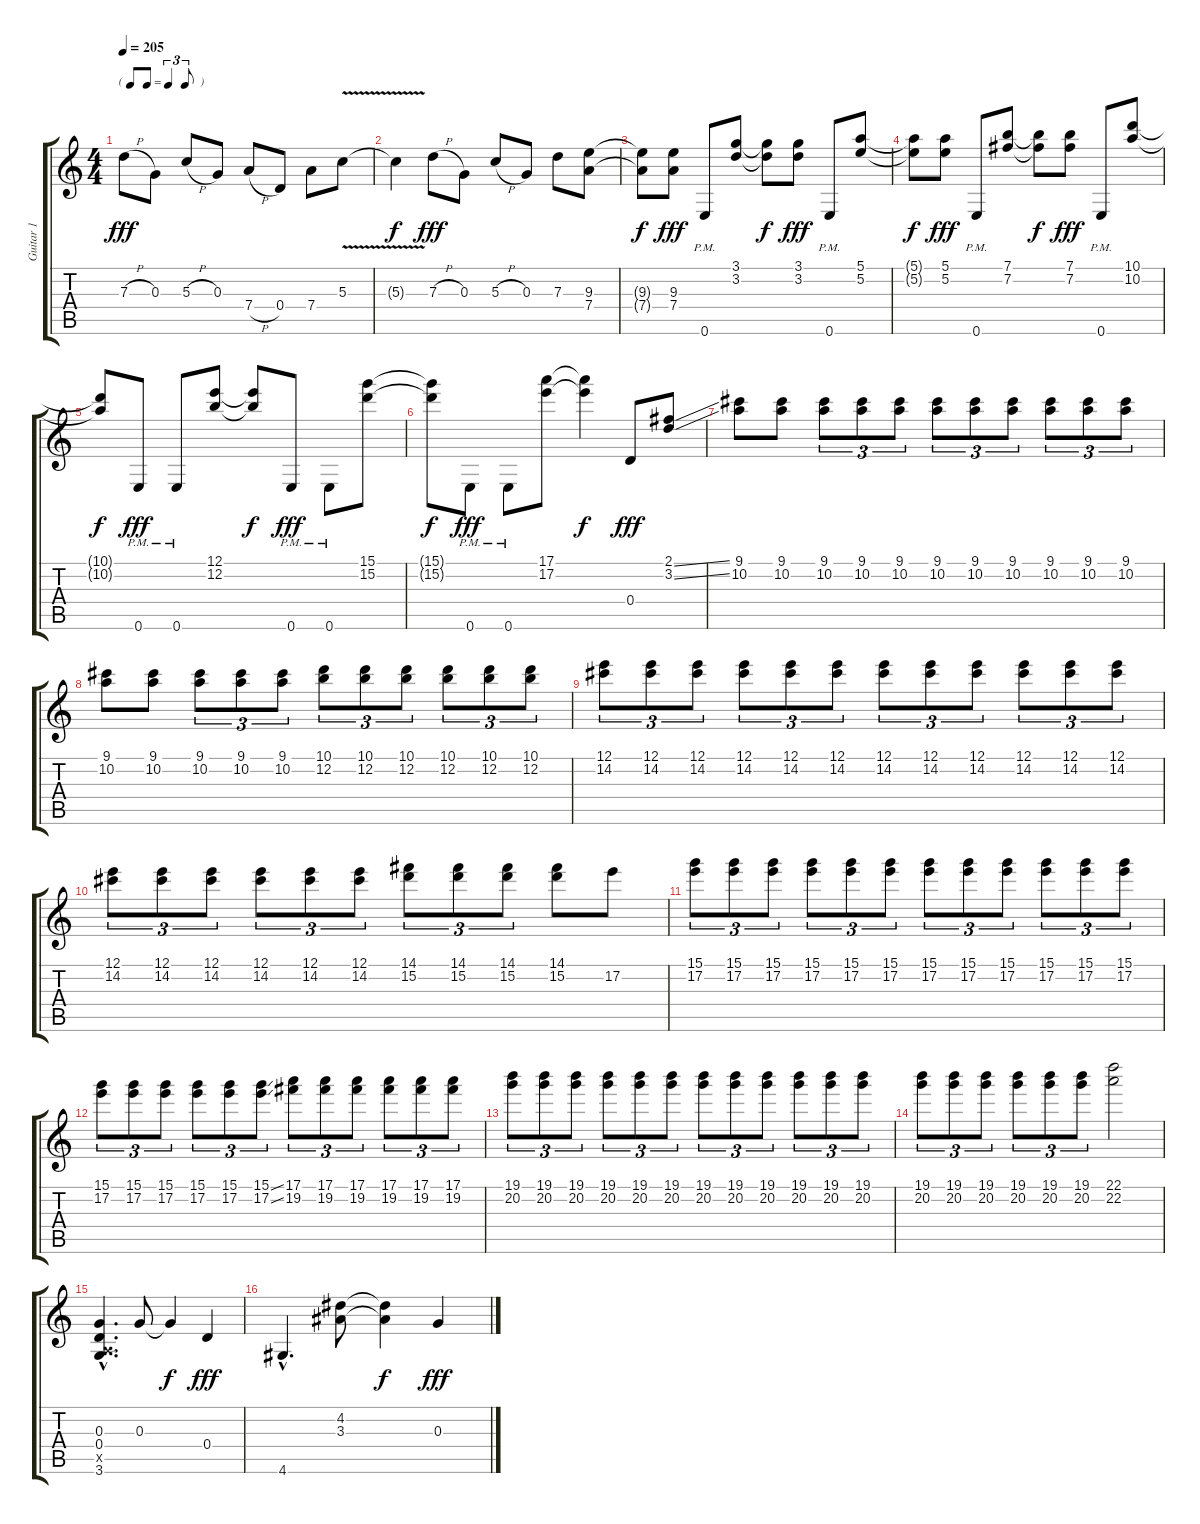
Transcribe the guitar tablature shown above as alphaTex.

\track ("Guitar 1" "Guitar 1") {instrument distortionguitar}
\staff {score tabs}
\tuning (E4 B3 G3 D3 A2 E2) {hide}
\ts (4 4)
\tf triplet8th
\tempo 205
\clef g2
\ks c
7.3{h}.8{dy fff} 0.3.8 5.3{h}.8 0.3.8 7.4{h}.8 0.4.8 7.4.8 5.3{v}.8 |
5.3{t}.4{dy f} 7.3{h}.8{dy fff} 0.3.8 5.3{h}.8 0.3.8 7.3.8 (9.3 7.4).8 |
(9.3{t} 7.4{t}).8{dy f} (9.3 7.4).8{dy fff} 0.6{pm}.8 (3.1 3.2).8 (3.1{t} 3.2{t}).8{dy f} (3.1 3.2).8{dy fff} 0.6{pm}.8 (5.1 5.2).8 |
(5.1{t} 5.2{t}).8{dy f} (5.1 5.2).8{dy fff} 0.6{pm}.8 (7.1 7.2).8 (7.1{t} 7.2{t}).8{dy f} (7.1 7.2).8{dy fff} 0.6{pm}.8 (10.1 10.2).8 |
(10.1{t} 10.2{t}).8{dy f} 0.6{pm}.8{dy fff} 0.6{pm}.8 (12.1 12.2).8 (12.1{t} 12.2{t}).8{dy f} 0.6{pm}.8{dy fff} 0.6{pm}.8 (15.1 15.2).8 |
(15.1{t} 15.2{t}).8{dy f} 0.6{pm}.8{dy fff} 0.6{pm}.8 (17.1 17.2).8 (17.1{t} 17.2{t}).4{dy f} 0.4.8{dy fff} (2.1{ss} 3.2{ss}).8 |
(9.1 10.2).8 (9.1 10.2).8 (9.1 10.2).8{tu (3 2)} (9.1 10.2).8{tu (3 2)} (9.1 10.2).8{tu (3 2)} (9.1 10.2).8{tu (3 2)} (9.1 10.2).8{tu (3 2)} (9.1 10.2).8{tu (3 2)} (9.1 10.2).8{tu (3 2)} (9.1 10.2).8{tu (3 2)} (9.1 10.2).8{tu (3 2)} |
(9.1 10.2).8 (9.1 10.2).8 (9.1 10.2).8{tu (3 2)} (9.1 10.2).8{tu (3 2)} (9.1 10.2).8{tu (3 2)} (10.1 12.2).8{tu (3 2)} (10.1 12.2).8{tu (3 2)} (10.1 12.2).8{tu (3 2)} (10.1 12.2).8{tu (3 2)} (10.1 12.2).8{tu (3 2)} (10.1 12.2).8{tu (3 2)} |
(12.1 14.2).8{tu (3 2)} (12.1 14.2).8{tu (3 2)} (12.1 14.2).8{tu (3 2)} (12.1 14.2).8{tu (3 2)} (12.1 14.2).8{tu (3 2)} (12.1 14.2).8{tu (3 2)} (12.1 14.2).8{tu (3 2)} (12.1 14.2).8{tu (3 2)} (12.1 14.2).8{tu (3 2)} (12.1 14.2).8{tu (3 2)} (12.1 14.2).8{tu (3 2)} (12.1 14.2).8{tu (3 2)} |
(12.1 14.2).8{tu (3 2)} (12.1 14.2).8{tu (3 2)} (12.1 14.2).8{tu (3 2)} (12.1 14.2).8{tu (3 2)} (12.1 14.2).8{tu (3 2)} (12.1 14.2).8{tu (3 2)} (14.1 15.2).8{tu (3 2)} (14.1 15.2).8{tu (3 2)} (14.1 15.2).8{tu (3 2)} (14.1 15.2).8 17.2.8 |
(15.1 17.2).8{tu (3 2)} (15.1 17.2).8{tu (3 2)} (15.1 17.2).8{tu (3 2)} (15.1 17.2).8{tu (3 2)} (15.1 17.2).8{tu (3 2)} (15.1 17.2).8{tu (3 2)} (15.1 17.2).8{tu (3 2)} (15.1 17.2).8{tu (3 2)} (15.1 17.2).8{tu (3 2)} (15.1 17.2).8{tu (3 2)} (15.1 17.2).8{tu (3 2)} (15.1 17.2).8{tu (3 2)} |
(15.1 17.2).8{tu (3 2)} (15.1 17.2).8{tu (3 2)} (15.1 17.2).8{tu (3 2)} (15.1 17.2).8{tu (3 2)} (15.1 17.2).8{tu (3 2)} (15.1{ss} 17.2{ss}).8{tu (3 2)} (17.1 19.2).8{tu (3 2)} (17.1 19.2).8{tu (3 2)} (17.1 19.2).8{tu (3 2)} (17.1 19.2).8{tu (3 2)} (17.1 19.2).8{tu (3 2)} (17.1 19.2).8{tu (3 2)} |
(19.1 20.2).8{tu (3 2)} (19.1 20.2).8{tu (3 2)} (19.1 20.2).8{tu (3 2)} (19.1 20.2).8{tu (3 2)} (19.1 20.2).8{tu (3 2)} (19.1 20.2).8{tu (3 2)} (19.1 20.2).8{tu (3 2)} (19.1 20.2).8{tu (3 2)} (19.1 20.2).8{tu (3 2)} (19.1 20.2).8{tu (3 2)} (19.1 20.2).8{tu (3 2)} (19.1 20.2).8{tu (3 2)} |
(19.1 20.2).8{tu (3 2)} (19.1 20.2).8{tu (3 2)} (19.1 20.2).8{tu (3 2)} (19.1 20.2).8{tu (3 2)} (19.1 20.2).8{tu (3 2)} (19.1 20.2).8{tu (3 2)} (22.1 22.2).2 |
(0.3{hac} 0.4{hac} 0.5{hac x} 3.6{hac}).4{d} 0.3.8 0.3{t}.4{dy f} 0.4.4{dy fff} |
4.6{hac}.4{d} (4.2 3.3).8 (4.2{t} 3.3{t}).4{dy f} 0.3.4{dy fff}
